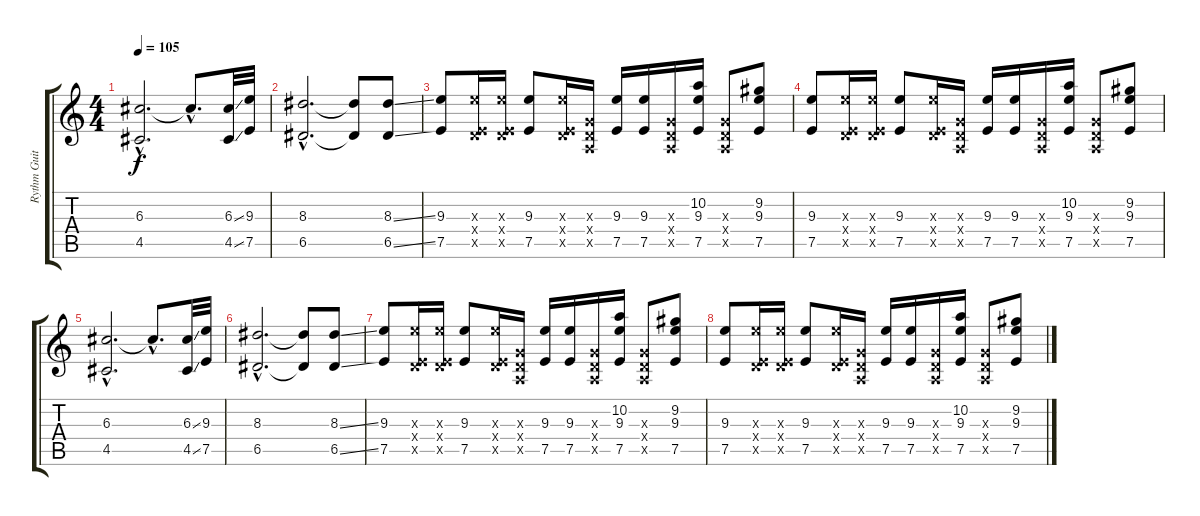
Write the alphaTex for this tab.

\track ("Rythm Guit." "Rythm Guit") {instrument overdrivenguitar}
\staff {score tabs}
\tuning (E4 B3 G3 D3 A2 E2) {hide}
\ts (4 4)
\tempo 105
\clef g2
\ks c
(6.3{hac} 4.5{hac}).2{d dy f} 6.3{hac t}.8{d} (6.3{ss} 4.5{ss}).32 (9.3 7.5).32 |
(8.3{hac} 6.5{hac}).2{d} (8.3{t} 6.5{t}).8 (8.3{ss} 6.5{ss}).8 |
(9.3 7.5).8 (9.3{x} 0.4{x} 7.5{x}).16 (9.3{x} 0.4{x} 7.5{x}).16 (9.3 7.5).8 (9.3{x} 0.4{x} 7.5{x}).16 (0.3{x} 0.4{x} 0.5{x}).16 (9.3 7.5).16 (9.3 7.5).16 (0.3{x} 0.4{x} 0.5{x}).16 (10.2 9.3 7.5).16 (0.3{x} 0.4{x} 0.5{x}).8 (9.2 9.3 7.5).8 |
(9.3 7.5).8 (9.3{x} 0.4{x} 7.5{x}).16 (9.3{x} 0.4{x} 7.5{x}).16 (9.3 7.5).8 (9.3{x} 0.4{x} 7.5{x}).16 (0.3{x} 0.4{x} 0.5{x}).16 (9.3 7.5).16 (9.3 7.5).16 (0.3{x} 0.4{x} 0.5{x}).16 (10.2 9.3 7.5).16 (0.3{x} 0.4{x} 0.5{x}).8 (9.2 9.3 7.5).8 |
(6.3{hac} 4.5{hac}).2{d} 6.3{hac t}.8{d} (6.3{ss} 4.5{ss}).32 (9.3 7.5).32 |
(8.3{hac} 6.5{hac}).2{d} (8.3{t} 6.5{t}).8 (8.3{ss} 6.5{ss}).8 |
(9.3 7.5).8 (9.3{x} 0.4{x} 7.5{x}).16 (9.3{x} 0.4{x} 7.5{x}).16 (9.3 7.5).8 (9.3{x} 0.4{x} 7.5{x}).16 (0.3{x} 0.4{x} 0.5{x}).16 (9.3 7.5).16 (9.3 7.5).16 (0.3{x} 0.4{x} 0.5{x}).16 (10.2 9.3 7.5).16 (0.3{x} 0.4{x} 0.5{x}).8 (9.2 9.3 7.5).8 |
(9.3 7.5).8 (9.3{x} 0.4{x} 7.5{x}).16 (9.3{x} 0.4{x} 7.5{x}).16 (9.3 7.5).8 (9.3{x} 0.4{x} 7.5{x}).16 (0.3{x} 0.4{x} 0.5{x}).16 (9.3 7.5).16 (9.3 7.5).16 (0.3{x} 0.4{x} 0.5{x}).16 (10.2 9.3 7.5).16 (0.3{x} 0.4{x} 0.5{x}).8 (9.2 9.3 7.5).8
